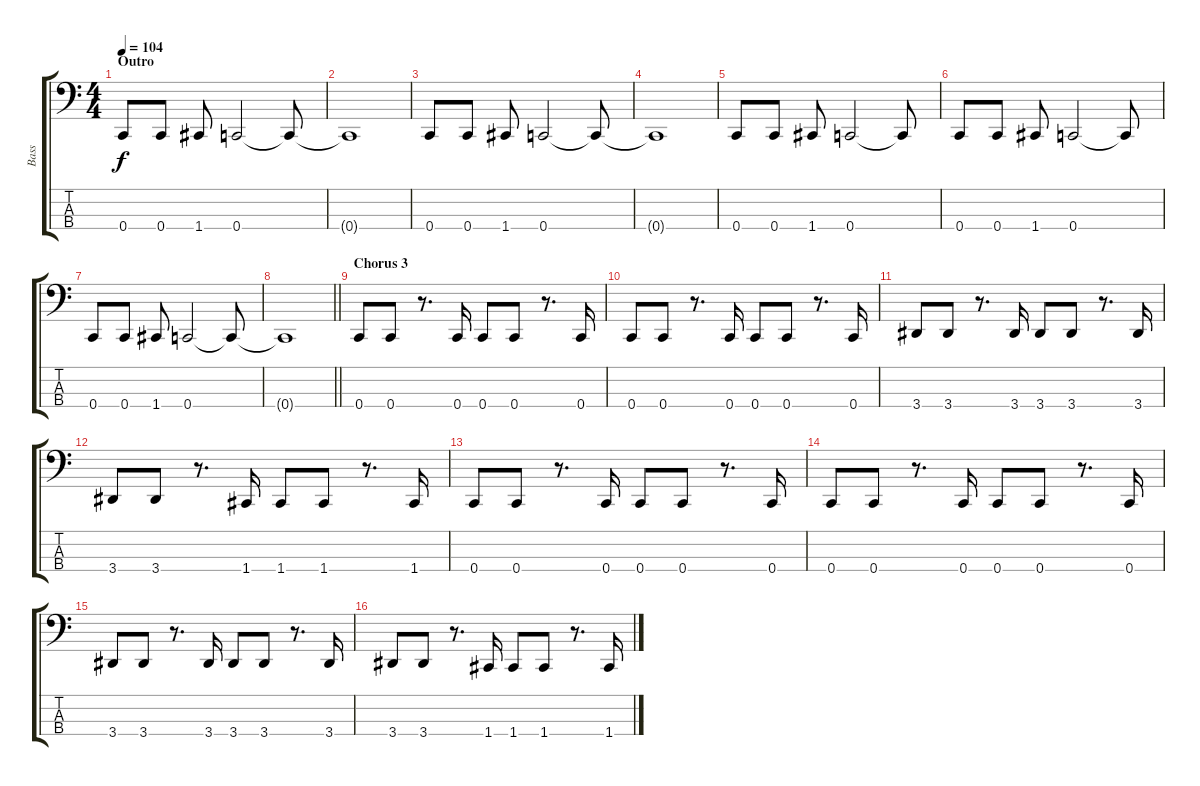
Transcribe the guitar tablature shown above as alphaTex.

\track ("Bass" "Bass") {instrument electricbassfinger}
\staff {score tabs}
\tuning (F2 C2 G1 C1) {hide}
\ts (4 4)
\section ("" "Outro")
\tempo 104
\clef f4
\ks c
0.4.8{dy f} 0.4.8 1.4.8 0.4.2 0.4{t}.8 |
0.4{t}.1 |
0.4.8 0.4.8 1.4.8 0.4.2 0.4{t}.8 |
0.4{t}.1 |
0.4.8 0.4.8 1.4.8 0.4.2 0.4{t}.8 |
0.4.8 0.4.8 1.4.8 0.4.2 0.4{t}.8 |
0.4.8 0.4.8 1.4.8 0.4.2 0.4{t}.8 |
\barLineRight lightlight
0.4{t}.1 |
\section ("" "Chorus 3")
0.4.8 0.4.8 r.8{d} 0.4.16 0.4.8 0.4.8 r.8{d} 0.4.16 |
0.4.8 0.4.8 r.8{d} 0.4.16 0.4.8 0.4.8 r.8{d} 0.4.16 |
3.4.8 3.4.8 r.8{d} 3.4.16 3.4.8 3.4.8 r.8{d} 3.4.16 |
3.4.8 3.4.8 r.8{d} 1.4.16 1.4.8 1.4.8 r.8{d} 1.4.16 |
0.4.8 0.4.8 r.8{d} 0.4.16 0.4.8 0.4.8 r.8{d} 0.4.16 |
0.4.8 0.4.8 r.8{d} 0.4.16 0.4.8 0.4.8 r.8{d} 0.4.16 |
3.4.8 3.4.8 r.8{d} 3.4.16 3.4.8 3.4.8 r.8{d} 3.4.16 |
3.4.8 3.4.8 r.8{d} 1.4.16 1.4.8 1.4.8 r.8{d} 1.4.16
